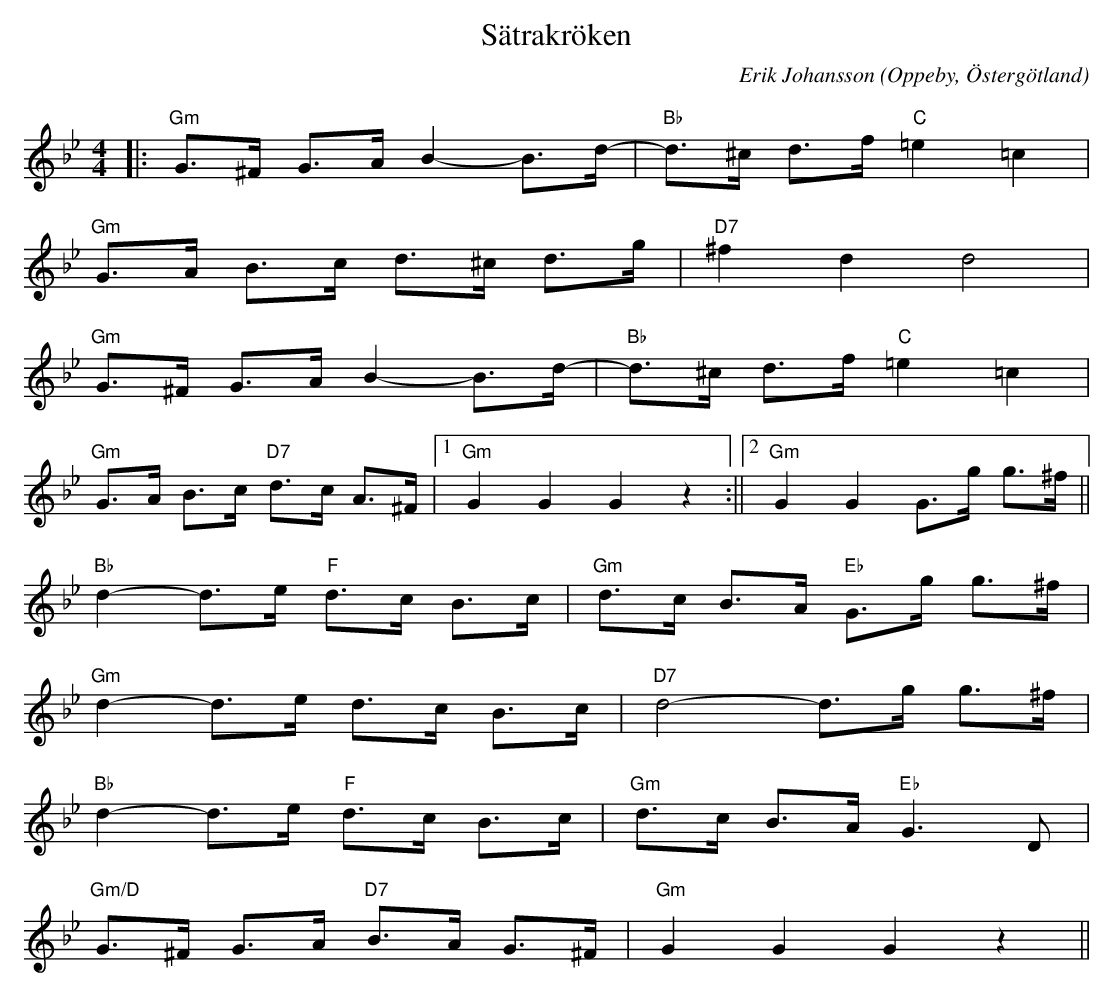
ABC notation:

X:1
T:Sätrakröken
C:Erik Johansson
O:Oppeby, Östergötland
Q:130
M:4/4
L:1/8
K:Gm
|:"Gm"G>^F G>A B2-B>d-|"Bb" d>^c d>f"C" =e2 =c2|
  "Gm"G>A B>c d>^c d>g|"D7" ^f2 d2 d4 |
  "Gm"G>^F G>A B2-B>d-|"Bb" d>^c d>f"C" =e2 =c2|
  "Gm"G>A B>c "D7"d>c A>^F|1"Gm" G2 G2 G2 z2 :||2 "Gm" G2 G2 G>g g>^f ||
  "Bb" d2-d>e "F" d>c B>c | "Gm" d>c B>A "Eb" G>g g>^f |
  "Gm" d2-d>e  d>c B>c | "D7" d4-d>g g>^f |
  "Bb" d2-d>e "F" d>c B>c | "Gm" d>c B>A "Eb" G3 D |
  "Gm/D" G>^F G>A "D7" B>A G>^F | "Gm" G2 G2 G2 z2 ||
